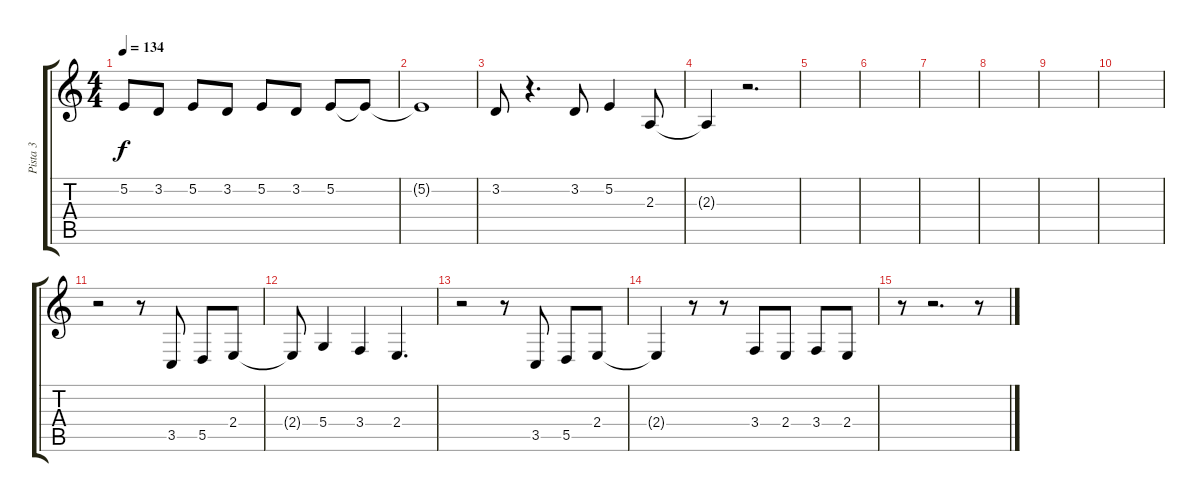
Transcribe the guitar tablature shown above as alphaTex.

\track ("Pista 3" "Pista 3") {instrument altosax}
\staff {score tabs}
\tuning (E4 B3 G3 D3 A2 E2) {hide}
\ts (4 4)
\tempo 134
\clef g2
\ks c
5.2.8{dy f} 3.2.8 5.2.8 3.2.8 5.2.8 3.2.8 5.2.8{volume 10} 5.2{t}.8{volume 16} |
5.2{t}.1 |
3.2.8 r.4{d} 3.2.8{volume 9} 5.2.4 2.3.8 |
2.3{t}.4 r.2{d volume 16} |
|
|
|
|
|
|
r.2 r.8 3.5.8{volume 10} 5.5.8 2.4.8 |
2.4{t}.8 5.4.4 3.4.4 2.4.4{d} |
r.2 r.8 3.5.8 5.5.8 2.4.8 |
2.4{t}.4 r.8 r.8 3.4.8 2.4.8 3.4.8 2.4.8 |
r.8 r.2{d} r.8
